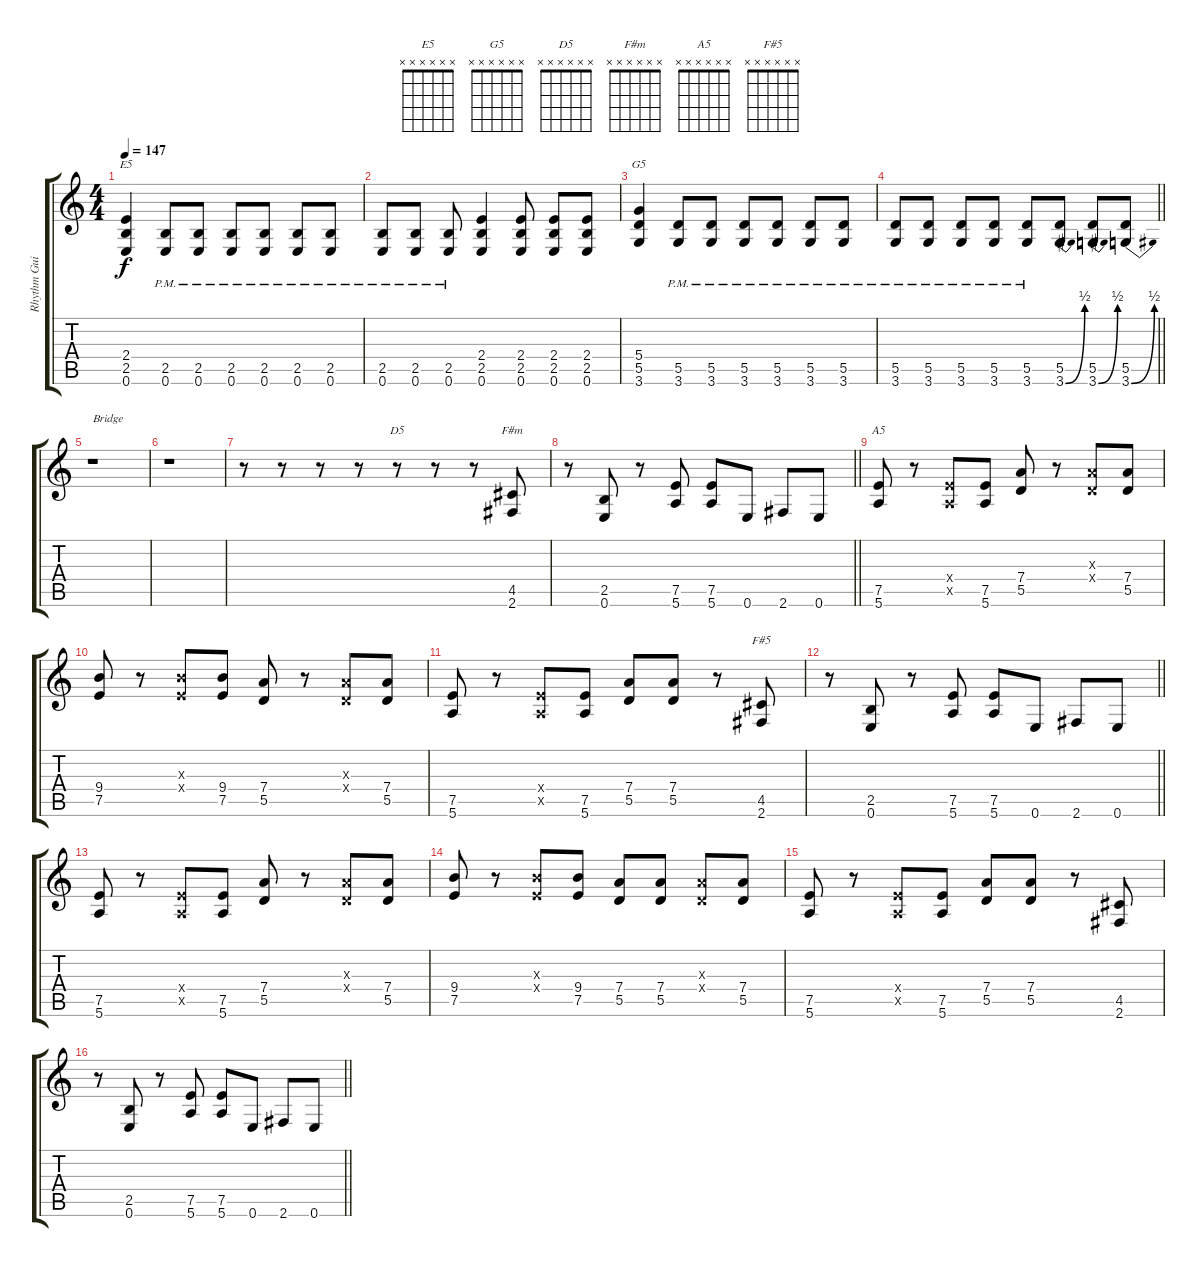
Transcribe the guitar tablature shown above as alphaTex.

\track ("Rhythm Guitar" "Rhythm Gui") {instrument overdrivenguitar}
\staff {score tabs}
\tuning (E4 B3 G3 D3 A2 E2) {hide}
\chord ("E5" x x x x x x)
\chord ("G5" x x x x x x)
\chord ("D5" x x x x x x)
\chord ("F#m" x x x x x x)
\chord ("A5" x x x x x x)
\chord ("F#5" x x x x x x)
\ts (4 4)
\tempo 147
\clef g2
\ks c
(2.4 2.5 0.6).4{ch "E5" dy f} (2.5{pm} 0.6{pm}).8 (2.5{pm} 0.6{pm}).8 (2.5{pm} 0.6{pm}).8 (2.5{pm} 0.6{pm}).8 (2.5{pm} 0.6{pm}).8 (2.5{pm} 0.6{pm}).8 |
(2.5{pm} 0.6{pm}).8 (2.5{pm} 0.6{pm}).8 (2.5{pm} 0.6{pm}).8 (2.4 2.5 0.6).4 (2.4 2.5 0.6).8 (2.4 2.5 0.6).8 (2.4 2.5 0.6).8 |
(5.4 5.5 3.6).4{ch "G5"} (5.5{pm} 3.6{pm}).8 (5.5{pm} 3.6{pm}).8 (5.5{pm} 3.6{pm}).8 (5.5{pm} 3.6{pm}).8 (5.5{pm} 3.6{pm}).8 (5.5{pm} 3.6{pm}).8 |
\barLineRight lightlight
(5.5{pm} 3.6{pm}).8 (5.5{pm} 3.6{pm}).8 (5.5{pm} 3.6{pm}).8 (5.5{pm} 3.6{pm}).8 (5.5{pm} 3.6{pm}).8 (5.5 3.6{be (bend 0 0 60 2)}).8 (5.5 3.6{be (bend 0 0 60 2)}).8 (5.5 3.6{be (bend 0 0 60 2)}).8 |
r.1{txt "Bridge"} |
r.1 |
r.8 r.8 r.8 r.8 r.8{ch "D5"} r.8 r.8 (4.5 2.6).8{ch "F#m"} |
\barLineRight lightlight
r.8 (2.5 0.6).8 r.8 (7.5 5.6).8 (7.5 5.6).8 0.6.8 2.6.8 0.6.8 |
(7.5 5.6).8{ch "A5"} r.8 (2.4{x} 0.5{x}).8 (7.5 5.6).8 (7.4 5.5).8 r.8 (2.3{x} 0.4{x}).8 (7.4 5.5).8 |
(9.4 7.5).8 r.8 (4.3{x} 2.4{x}).8 (9.4 7.5).8 (7.4 5.5).8 r.8 (2.3{x} 0.4{x}).8 (7.4 5.5).8 |
(7.5 5.6).8 r.8 (2.4{x} 0.5{x}).8 (7.5 5.6).8 (7.4 5.5).8 (7.4 5.5).8 r.8 (4.5 2.6).8{ch "F#5"} |
\barLineRight lightlight
r.8 (2.5 0.6).8 r.8 (7.5 5.6).8 (7.5 5.6).8 0.6.8 2.6.8 0.6.8 |
(7.5 5.6).8 r.8 (2.4{x} 0.5{x}).8 (7.5 5.6).8 (7.4 5.5).8 r.8 (2.3{x} 0.4{x}).8 (7.4 5.5).8 |
(9.4 7.5).8 r.8 (4.3{x} 2.4{x}).8 (9.4 7.5).8 (7.4 5.5).8 (7.4 5.5).8 (2.3{x} 0.4{x}).8 (7.4 5.5).8 |
(7.5 5.6).8 r.8 (2.4{x} 0.5{x}).8 (7.5 5.6).8 (7.4 5.5).8 (7.4 5.5).8 r.8 (4.5 2.6).8 |
\barLineRight lightlight
r.8 (2.5 0.6).8 r.8 (7.5 5.6).8 (7.5 5.6).8 0.6.8 2.6.8 0.6.8
